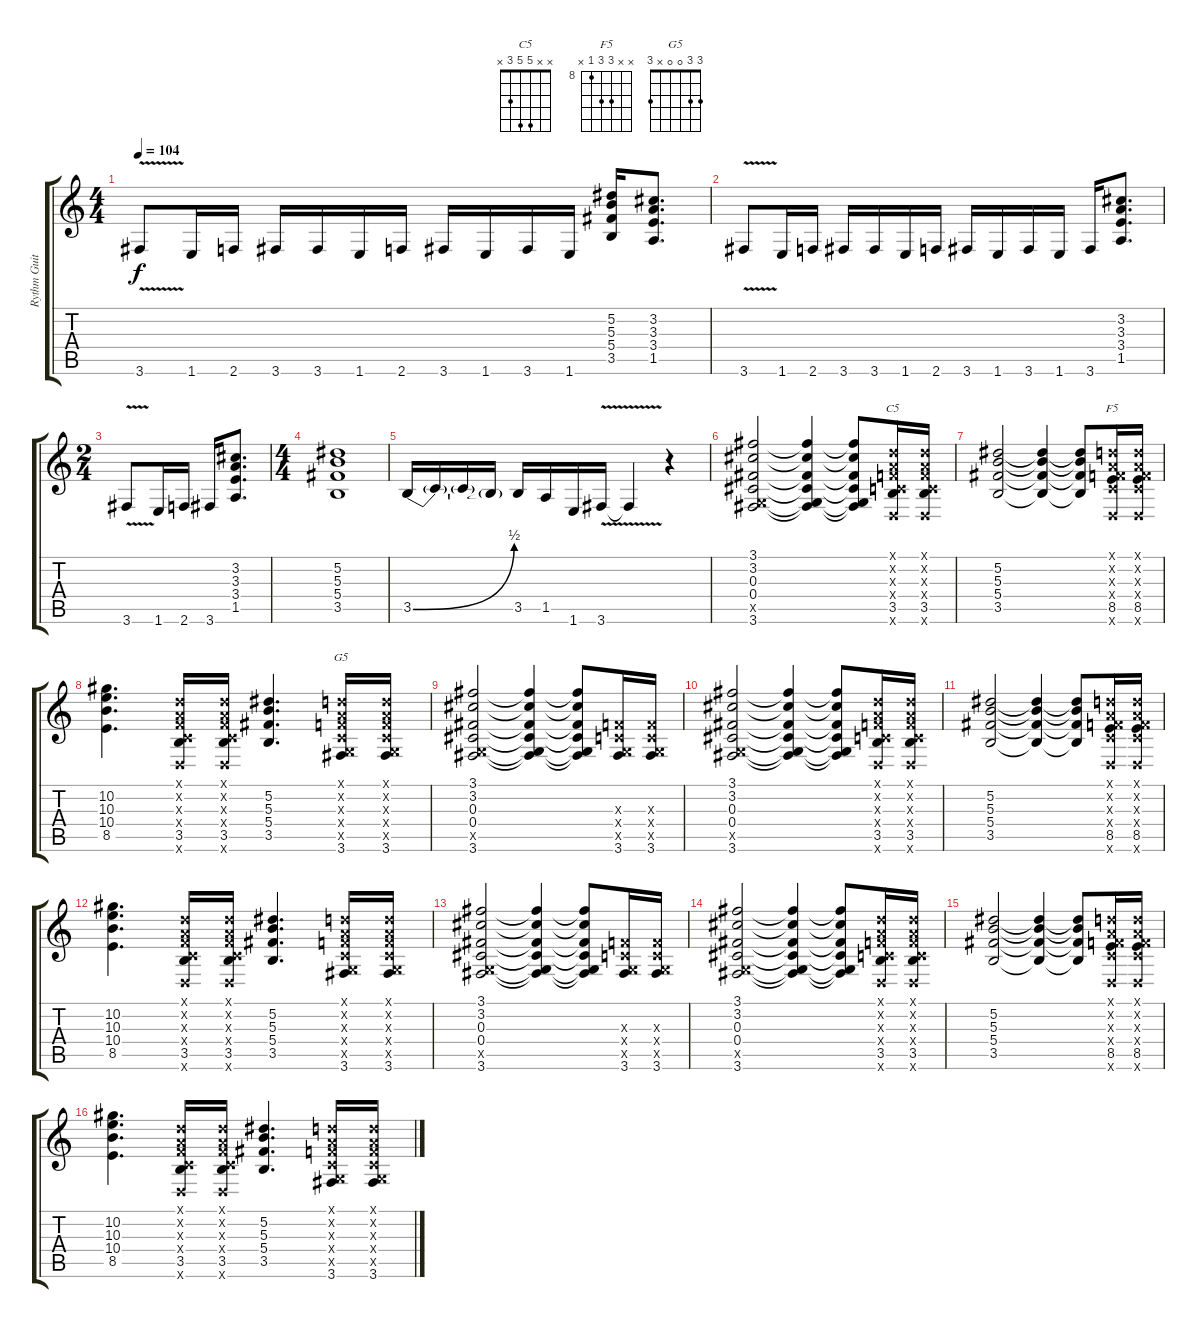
\track ("Rythm Guitar 1" "Rythm Guit") {instrument overdrivenguitar}
\staff {score tabs}
\tuning (Eb4 Bb3 Gb3 Db3 Ab2 Eb2) {hide}
\chord ("C5" x x 5 5 3 x)
\chord ("F5" x x 10 10 8 x) {firstfret 8}
\chord ("G5" 3 3 0 0 x 3)
\ts (4 4)
\tempo 104
\clef g2
\ks c
3.6{v}.8{dy f} 1.6.16 2.6.16 3.6.16 3.6.16 1.6.16 2.6.16 3.6.16 1.6.16 3.6.16 1.6.16 (5.2 5.3 5.4 3.5).16 (3.2 3.3 3.4 1.5).8{d} |
3.6{v}.8 1.6.16 2.6.16 3.6.16 3.6.16 1.6.16 2.6.16 3.6.16 1.6.16 3.6.16 1.6.16 3.6.16 (3.2 3.3 3.4 1.5).8{d} |
\ts (2 4)
3.6{v}.8 1.6.16 2.6.16 3.6.16 (3.2 3.3 3.4 1.5).8{d} |
\ts (4 4)
(5.2 5.3 5.4 3.5).1 |
3.5{be (bend 0 0 60 2)}.16 3.5{t}.16 3.5{t}.16 3.5{t}.16 3.5.16 1.5.16 1.6.16 3.6{v}.16 3.6{t}.4 r.4 |
(3.1 3.2 0.3 0.4 -1.5{x} 3.6).2 (3.1{t} 3.2{t} 0.3{t} 0.4{t} -1.5{t} 3.6{t}).4 (3.1{t} 3.2{t} 0.3{t} 0.4{t} -1.5{t} 3.6{t}).8 (-1.1{x} -1.2{x} -1.3{x} -1.4{x} 3.5 -1.6{x}).16{ch "C5"} (-1.1{x} -1.2{x} -1.3{x} -1.4{x} 3.5 -1.6{x}).16 |
(5.2 5.3 5.4 3.5).2 (5.2{t} 5.3{t} 5.4{t} 3.5{t}).4 (5.2{t} 5.3{t} 5.4{t} 3.5{t}).8 (-1.1{x} -1.2{x} -1.3{x} -1.4{x} 8.5 -1.6{x}).16{ch "F5"} (-1.1{x} -1.2{x} -1.3{x} -1.4{x} 8.5 -1.6{x}).16 |
(10.2 10.3 10.4 8.5).4{d} (-1.1{x} -1.2{x} -1.3{x} -1.4{x} 3.5 -1.6{x}).16 (-1.1{x} -1.2{x} -1.3{x} -1.4{x} 3.5 -1.6{x}).16 (5.2 5.3 5.4 3.5).4{d} (-1.1{x} -1.2{x} -1.3{x} -1.4{x} -1.5{x} 3.6).16{ch "G5"} (-1.1{x} -1.2{x} -1.3{x} -1.4{x} -1.5{x} 3.6).16 |
(3.1 3.2 0.3 0.4 -1.5{x} 3.6).2 (3.1{t} 3.2{t} 0.3{t} 0.4{t} -1.5{t} 3.6{t}).4 (3.1{t} 3.2{t} 0.3{t} 0.4{t} -1.5{t} 3.6{t}).8 (-1.3{x} -1.4{x} -1.5{x} 3.6).16 (-1.3{x} -1.4{x} -1.5{x} 3.6).16 |
(3.1 3.2 0.3 0.4 -1.5{x} 3.6).2 (3.1{t} 3.2{t} 0.3{t} 0.4{t} -1.5{t} 3.6{t}).4 (3.1{t} 3.2{t} 0.3{t} 0.4{t} -1.5{t} 3.6{t}).8 (-1.1{x} -1.2{x} -1.3{x} -1.4{x} 3.5 -1.6{x}).16 (-1.1{x} -1.2{x} -1.3{x} -1.4{x} 3.5 -1.6{x}).16 |
(5.2 5.3 5.4 3.5).2 (5.2{t} 5.3{t} 5.4{t} 3.5{t}).4 (5.2{t} 5.3{t} 5.4{t} 3.5{t}).8 (-1.1{x} -1.2{x} -1.3{x} -1.4{x} 8.5 -1.6{x}).16 (-1.1{x} -1.2{x} -1.3{x} -1.4{x} 8.5 -1.6{x}).16 |
(10.2 10.3 10.4 8.5).4{d} (-1.1{x} -1.2{x} -1.3{x} -1.4{x} 3.5 -1.6{x}).16 (-1.1{x} -1.2{x} -1.3{x} -1.4{x} 3.5 -1.6{x}).16 (5.2 5.3 5.4 3.5).4{d} (-1.1{x} -1.2{x} -1.3{x} -1.4{x} -1.5{x} 3.6).16 (-1.1{x} -1.2{x} -1.3{x} -1.4{x} -1.5{x} 3.6).16 |
(3.1 3.2 0.3 0.4 -1.5{x} 3.6).2 (3.1{t} 3.2{t} 0.3{t} 0.4{t} -1.5{t} 3.6{t}).4 (3.1{t} 3.2{t} 0.3{t} 0.4{t} -1.5{t} 3.6{t}).8 (-1.3{x} -1.4{x} -1.5{x} 3.6).16 (-1.3{x} -1.4{x} -1.5{x} 3.6).16 |
(3.1 3.2 0.3 0.4 -1.5{x} 3.6).2 (3.1{t} 3.2{t} 0.3{t} 0.4{t} -1.5{t} 3.6{t}).4 (3.1{t} 3.2{t} 0.3{t} 0.4{t} -1.5{t} 3.6{t}).8 (-1.1{x} -1.2{x} -1.3{x} -1.4{x} 3.5 -1.6{x}).16 (-1.1{x} -1.2{x} -1.3{x} -1.4{x} 3.5 -1.6{x}).16 |
(5.2 5.3 5.4 3.5).2 (5.2{t} 5.3{t} 5.4{t} 3.5{t}).4 (5.2{t} 5.3{t} 5.4{t} 3.5{t}).8 (-1.1{x} -1.2{x} -1.3{x} -1.4{x} 8.5 -1.6{x}).16 (-1.1{x} -1.2{x} -1.3{x} -1.4{x} 8.5 -1.6{x}).16 |
(10.2 10.3 10.4 8.5).4{d} (-1.1{x} -1.2{x} -1.3{x} -1.4{x} 3.5 -1.6{x}).16 (-1.1{x} -1.2{x} -1.3{x} -1.4{x} 3.5 -1.6{x}).16 (5.2 5.3 5.4 3.5).4{d} (-1.1{x} -1.2{x} -1.3{x} -1.4{x} -1.5{x} 3.6).16 (-1.1{x} -1.2{x} -1.3{x} -1.4{x} -1.5{x} 3.6).16
